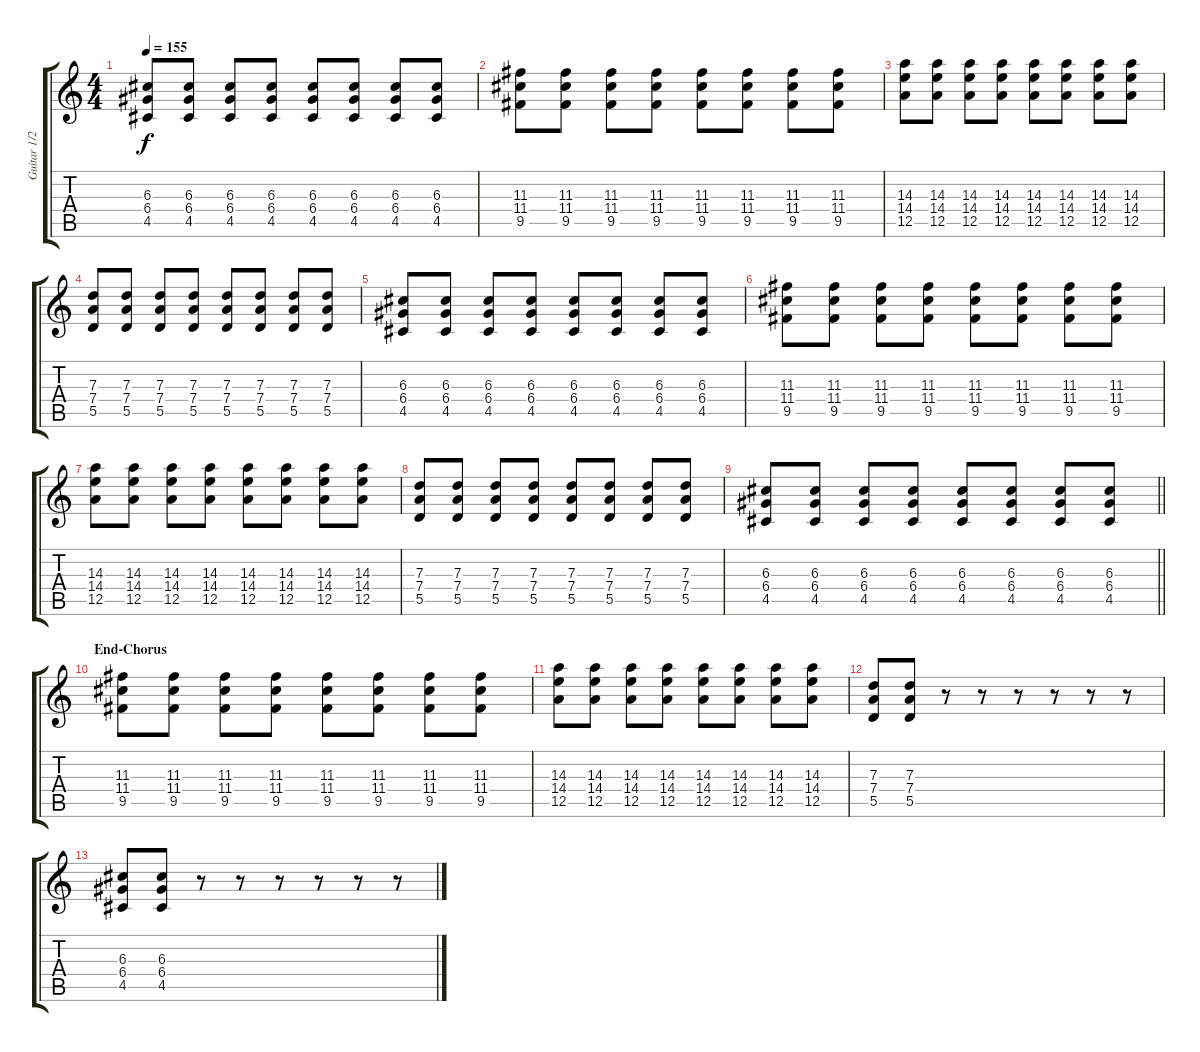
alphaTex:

\track ("Guitar 1/2" "Guitar 1/2") {instrument distortionguitar}
\staff {score tabs}
\tuning (E4 B3 G3 D3 A2 E2) {hide}
\ts (4 4)
\tempo 155
\clef g2
\ks c
(6.3 6.4 4.5).8{dy f} (6.3 6.4 4.5).8 (6.3 6.4 4.5).8 (6.3 6.4 4.5).8 (6.3 6.4 4.5).8 (6.3 6.4 4.5).8 (6.3 6.4 4.5).8 (6.3 6.4 4.5).8 |
(11.3 11.4 9.5).8 (11.3 11.4 9.5).8 (11.3 11.4 9.5).8 (11.3 11.4 9.5).8 (11.3 11.4 9.5).8 (11.3 11.4 9.5).8 (11.3 11.4 9.5).8 (11.3 11.4 9.5).8 |
(14.3 14.4 12.5).8 (14.3 14.4 12.5).8 (14.3 14.4 12.5).8 (14.3 14.4 12.5).8 (14.3 14.4 12.5).8 (14.3 14.4 12.5).8 (14.3 14.4 12.5).8 (14.3 14.4 12.5).8 |
(7.3 7.4 5.5).8 (7.3 7.4 5.5).8 (7.3 7.4 5.5).8 (7.3 7.4 5.5).8 (7.3 7.4 5.5).8 (7.3 7.4 5.5).8 (7.3 7.4 5.5).8 (7.3 7.4 5.5).8 |
(6.3 6.4 4.5).8 (6.3 6.4 4.5).8 (6.3 6.4 4.5).8 (6.3 6.4 4.5).8 (6.3 6.4 4.5).8 (6.3 6.4 4.5).8 (6.3 6.4 4.5).8 (6.3 6.4 4.5).8 |
(11.3 11.4 9.5).8 (11.3 11.4 9.5).8 (11.3 11.4 9.5).8 (11.3 11.4 9.5).8 (11.3 11.4 9.5).8 (11.3 11.4 9.5).8 (11.3 11.4 9.5).8 (11.3 11.4 9.5).8 |
(14.3 14.4 12.5).8 (14.3 14.4 12.5).8 (14.3 14.4 12.5).8 (14.3 14.4 12.5).8 (14.3 14.4 12.5).8 (14.3 14.4 12.5).8 (14.3 14.4 12.5).8 (14.3 14.4 12.5).8 |
(7.3 7.4 5.5).8 (7.3 7.4 5.5).8 (7.3 7.4 5.5).8 (7.3 7.4 5.5).8 (7.3 7.4 5.5).8 (7.3 7.4 5.5).8 (7.3 7.4 5.5).8 (7.3 7.4 5.5).8 |
\barLineRight lightlight
(6.3 6.4 4.5).8 (6.3 6.4 4.5).8 (6.3 6.4 4.5).8 (6.3 6.4 4.5).8 (6.3 6.4 4.5).8 (6.3 6.4 4.5).8 (6.3 6.4 4.5).8 (6.3 6.4 4.5).8 |
\section ("" "End-Chorus")
(11.3 11.4 9.5).8 (11.3 11.4 9.5).8 (11.3 11.4 9.5).8 (11.3 11.4 9.5).8 (11.3 11.4 9.5).8 (11.3 11.4 9.5).8 (11.3 11.4 9.5).8 (11.3 11.4 9.5).8 |
(14.3 14.4 12.5).8 (14.3 14.4 12.5).8 (14.3 14.4 12.5).8 (14.3 14.4 12.5).8 (14.3 14.4 12.5).8 (14.3 14.4 12.5).8 (14.3 14.4 12.5).8 (14.3 14.4 12.5).8 |
(7.3 7.4 5.5).8 (7.3 7.4 5.5).8 r.8 r.8 r.8 r.8 r.8 r.8 |
(6.3 6.4 4.5).8 (6.3 6.4 4.5).8 r.8 r.8 r.8 r.8 r.8 r.8
